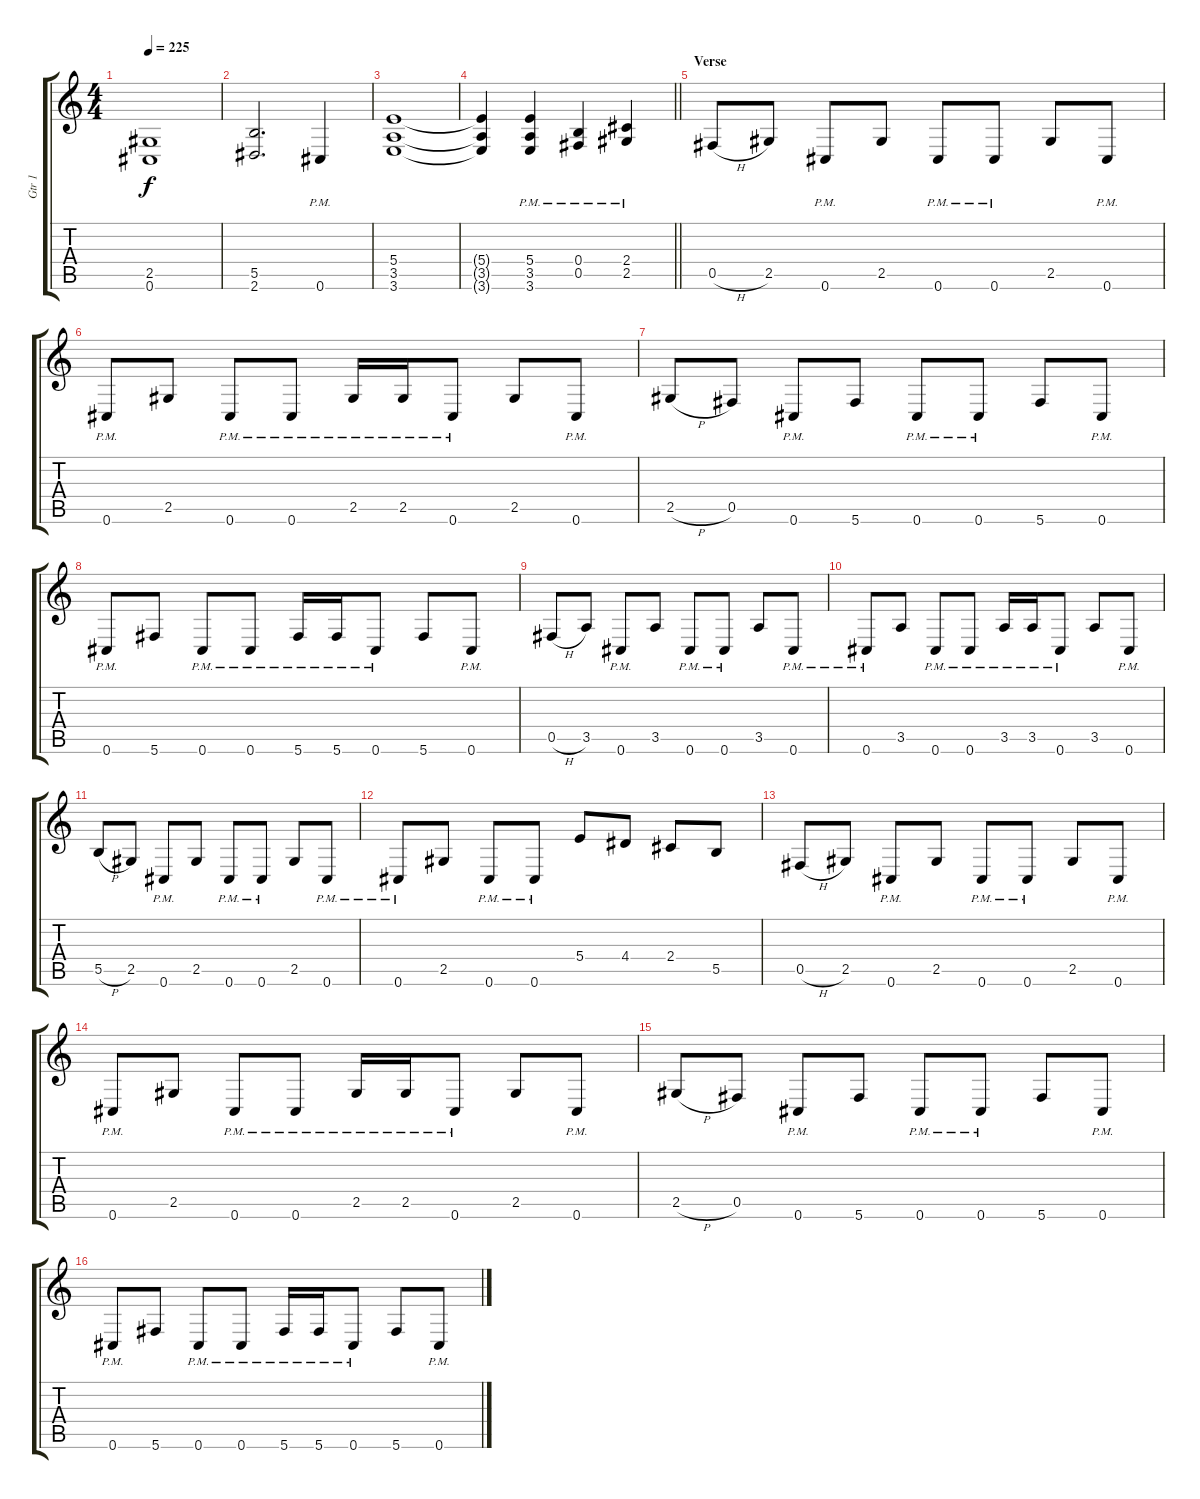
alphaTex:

\track ("Gtr 1" "Gtr 1") {instrument distortionguitar}
\staff {score tabs}
\tuning (Db4 Ab3 E3 B2 Gb2 Db2) {hide}
\ts (4 4)
\tempo 225
\clef g2
\ks c
(2.5 0.6).1{dy f} |
(5.5 2.6).2{d} 0.6{pm}.4 |
(5.4 3.5 3.6).1 |
\barLineRight lightlight
(5.4{t} 3.5{t} 3.6{t}).4 (5.4{pm} 3.5{pm} 3.6{pm}).4 (0.4{pm} 0.5{pm}).4 (2.4{pm} 2.5{pm}).4 |
\section ("" "Verse")
0.5{h}.8 2.5.8 0.6{pm}.8 2.5.8 0.6{pm}.8 0.6{pm}.8 2.5.8 0.6{pm}.8 |
0.6{pm}.8 2.5.8 0.6{pm}.8 0.6{pm}.8 2.5{pm}.16 2.5{pm}.16 0.6{pm}.8 2.5.8 0.6{pm}.8 |
2.5{h}.8 0.5.8 0.6{pm}.8 5.6.8 0.6{pm}.8 0.6{pm}.8 5.6.8 0.6{pm}.8 |
0.6{pm}.8 5.6.8 0.6{pm}.8 0.6{pm}.8 5.6{pm}.16 5.6{pm}.16 0.6{pm}.8 5.6.8 0.6{pm}.8 |
0.5{h}.8 3.5.8 0.6{pm}.8 3.5.8 0.6{pm}.8 0.6{pm}.8 3.5.8 0.6{pm}.8 |
0.6{pm}.8 3.5.8 0.6{pm}.8 0.6{pm}.8 3.5{pm}.16 3.5{pm}.16 0.6{pm}.8 3.5.8 0.6{pm}.8 |
5.5{h}.8 2.5.8 0.6{pm}.8 2.5.8 0.6{pm}.8 0.6{pm}.8 2.5.8 0.6{pm}.8 |
0.6{pm}.8 2.5.8 0.6{pm}.8 0.6{pm}.8 5.4.8 4.4.8 2.4.8 5.5.8 |
0.5{h}.8 2.5.8 0.6{pm}.8 2.5.8 0.6{pm}.8 0.6{pm}.8 2.5.8 0.6{pm}.8 |
0.6{pm}.8 2.5.8 0.6{pm}.8 0.6{pm}.8 2.5{pm}.16 2.5{pm}.16 0.6{pm}.8 2.5.8 0.6{pm}.8 |
2.5{h}.8 0.5.8 0.6{pm}.8 5.6.8 0.6{pm}.8 0.6{pm}.8 5.6.8 0.6{pm}.8 |
0.6{pm}.8 5.6.8 0.6{pm}.8 0.6{pm}.8 5.6{pm}.16 5.6{pm}.16 0.6{pm}.8 5.6.8 0.6{pm}.8
